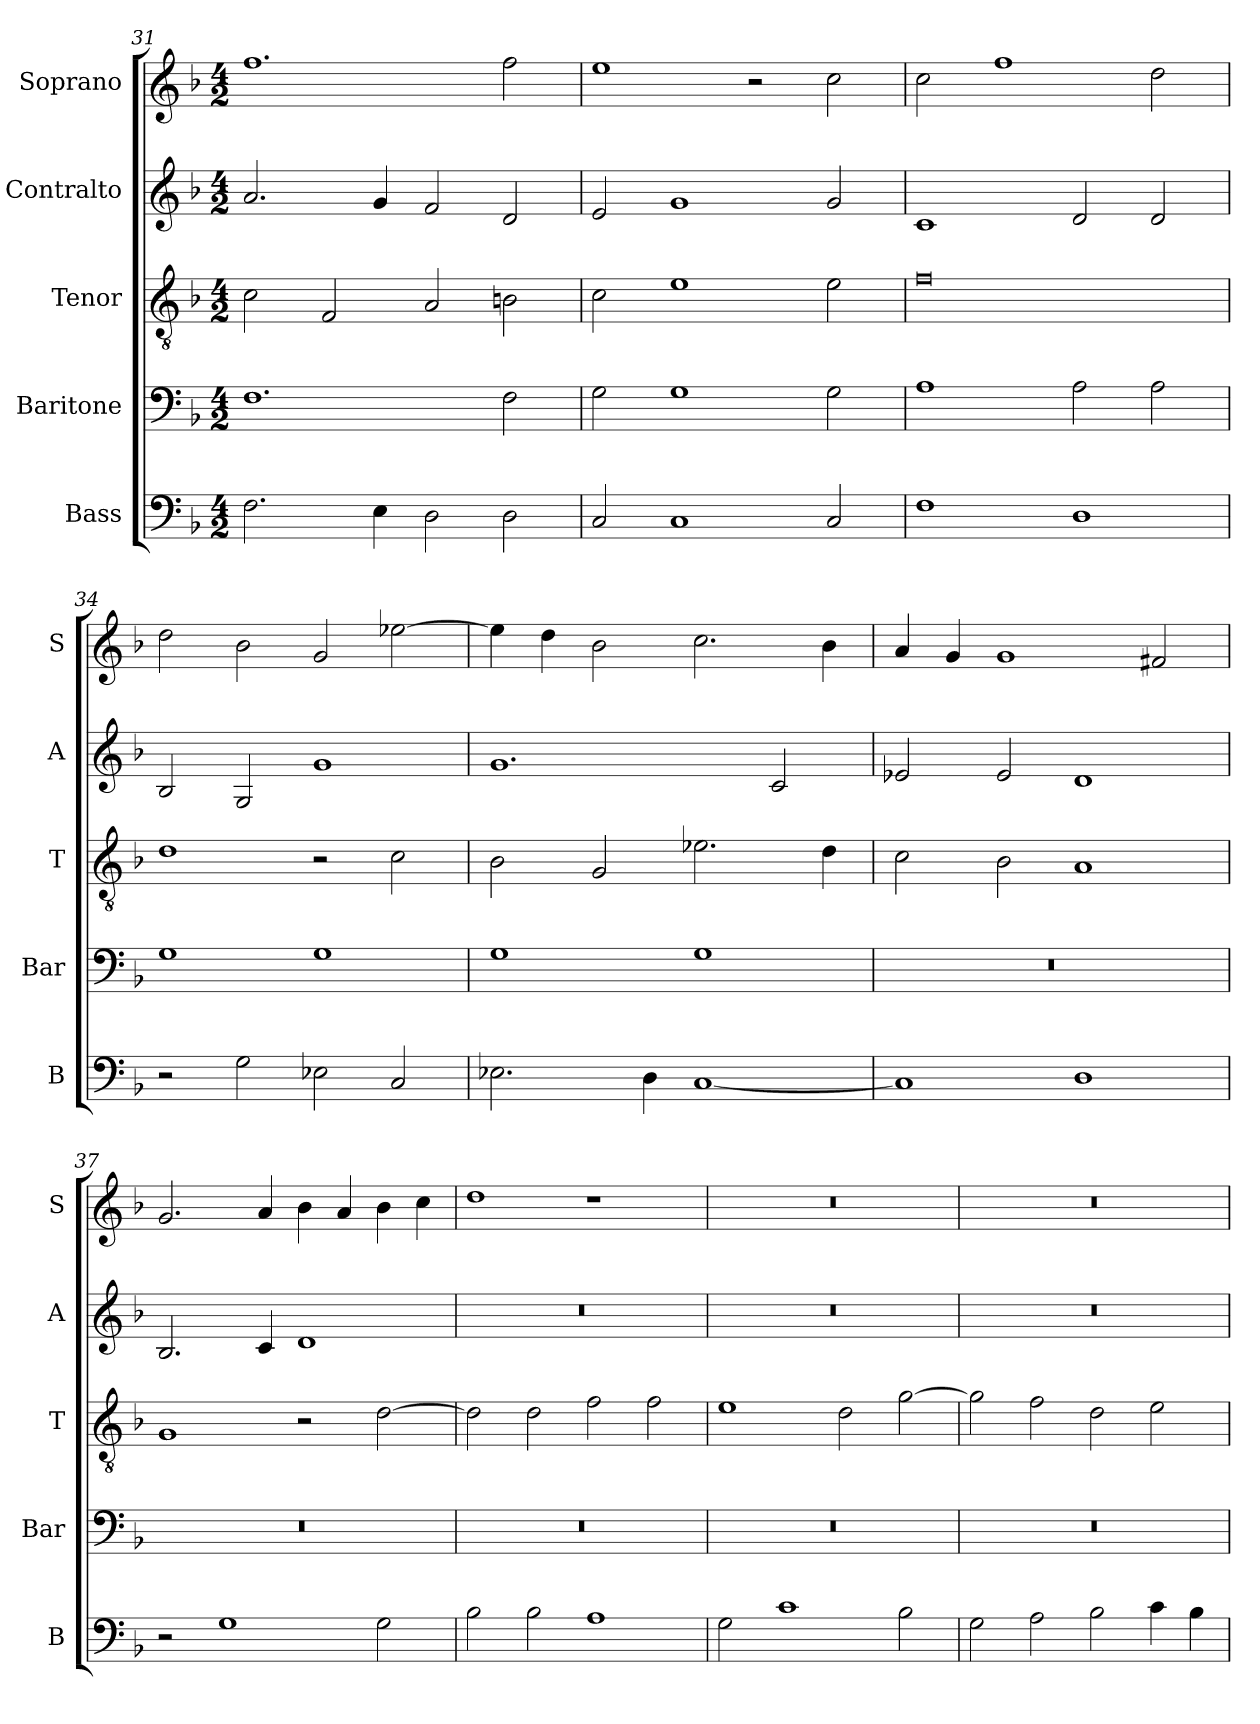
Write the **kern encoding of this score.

**kern	**kern	**kern	**kern	**kern
*part5	*part4	*part3	*part2	*part1
*staff5	*staff4	*staff3	*staff2	*staff1
*I"Bass	*I"Baritone	*I"Tenor	*I"Contralto	*I"Soprano
*I'B	*I'Bar	*I'T	*I'A	*I'S
*clefF4	*clefF4	*clefGv2	*clefG2	*clefG2
*k[b-]	*k[b-]	*k[b-]	*k[b-]	*k[b-]
*G:dor	*G:dor	*G:dor	*G:dor	*G:dor
*M4/2	*M4/2	*M4/2	*M4/2	*M4/2
=31	=31	=31	=31	=31
2.F	1.F	2c	2.a	1.ff
.	.	2F	.	.
4E	.	.	4g	.
2D	.	2A	2f	.
2D	2F	2Bn	2d	2ff
=32	=32	=32	=32	=32
2C	2G	2c	2e	1ee
1C	1G	1e	1g	.
.	.	.	.	2r
2C	2G	2e	2g	2cc
=33	=33	=33	=33	=33
1F	1A	0f	1c	2cc
.	.	.	.	1ff
1D	2A	.	2d	.
.	2A	.	2d	2dd
=34	=34	=34	=34	=34
2r	1G	1d	2B-	2dd
2G	.	.	2G	2b-
2E-X	1G	2r	1g	2g
2C	.	2c	.	[2ee-X
=35	=35	=35	=35	=35
2.E-X	1G	2B-	1.g	4ee-]
.	.	.	.	4dd
.	.	2G	.	2b-
4D	.	.	.	.
[1C	1G	2.e-X	.	2.cc
.	.	.	2c	.
.	.	4d	.	4b-
=36	=36	=36	=36	=36
1C]	0r	2c	2e-X	4a
.	.	.	.	4g
.	.	2B-	2e-	1g
1D	.	1A	1d	.
.	.	.	.	2f#X
=37	=37	=37	=37	=37
2r	0r	1G	2.B-	2.g
1G	.	.	.	.
.	.	.	4c	4a
.	.	2r	1d	4b-
.	.	.	.	4a
2G	.	[2d	.	4b-
.	.	.	.	4cc
=38	=38	=38	=38	=38
2B-	0r	2d]	0r	1dd
2B-	.	2d	.	.
1A	.	2f	.	1r
.	.	2f	.	.
=39	=39	=39	=39	=39
2G	0r	1e	0r	0r
1c	.	.	.	.
.	.	2d	.	.
2B-	.	[2g	.	.
=40	=40	=40	=40	=40
2G	0r	2g]	0r	0r
2A	.	2f	.	.
2B-	.	2d	.	.
4c	.	2e	.	.
4B-	.	.	.	.
=	=	=	=	=
*-	*-	*-	*-	*-
